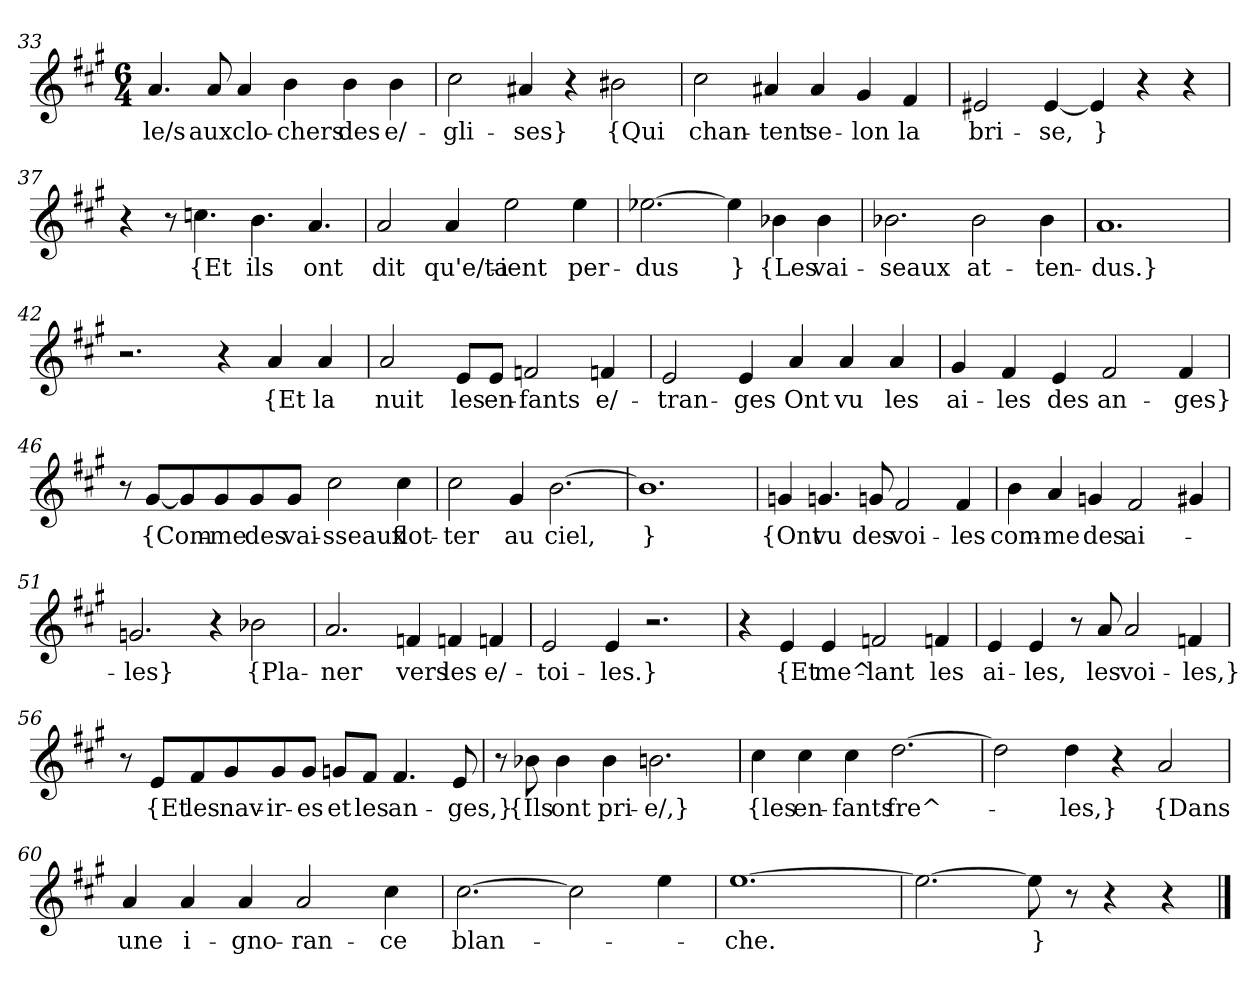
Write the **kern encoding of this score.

**kern	**text
*part1	*part1
*staff1	*staff1
*clefG2	*
*k[f#c#g#]	*
*M6/4	*
=33	=33
4.a	-le/s
8a	aux
4a	clo-
4b	-chers
4b	des
4b	e/-
=34	=34
2cc#	-gli-
4a#X	-ses}
4r	.
2b#X	{Qui
=35	=35
2cc#	chan-
4a#X	-tent
4a#	se-
4g#	-lon
4f#	la
=36	=36
2e#X	bri-
[4e#	-se,
4e#]	}
4r	.
4r	.
=37	=37
4r	.
8r	.
4.ccn	{Et
4.b	ils
4.a	ont
=38	=38
2a	dit
4a	qu'e/ta-
2ee	-ient
4ee	per-
=39	=39
[2.ee-X	-dus
4ee-]	}
4b-X	{Les
4b-	vai-
=40	=40
2.b-X	-seaux
2b-	at-
4b-	-ten-
=41	=41
1.a	-dus.}
=42	=42
2.r	.
4r	.
4a	{Et
4a	la
=43	=43
2a	nuit
8e/L	les
8e/J	en-
2fn	-fants
4fn	e/-
=44	=44
2e	-tran-
4e	-ges
4a	Ont
4a	vu
4a	les
=45	=45
4g#	ai-
4f#	-les
4e	des
2f#	an-
4f#	-ges}
=46	=46
8r	.
[8g#/L	{Com-
8g#/]	.
8g#/	-me
8g#/	des
8g#/J	vai-
2cc#	-sseaux
4cc#	flot-
=47	=47
2cc#	-ter
4g#	au
[2.b	ciel,
=48	=48
1.b]	}
=49	=49
4gn	{Ont
4.gn	vu
8gn	des
2f#	voi-
4f#	-les
=50	=50
4b	com-
4a	-me
4gn	des
2f#	ai-
4g#X	.
=51	=51
2.gn	-les}
4r	.
2b-X	{Pla-
=52	=52
2.a	-ner
4fn	vers
4fn	les
4fn	e/-
=53	=53
2e	-toi-
4e	-les.}
2.r	.
=54	=54
4r	.
4e	{Et
4e	me^-
2fn	-lant
4fn	les
=55	=55
4e	ai-
4e	-les,
8r	.
8a	les
2a	voi-
4fn	-les,}
=56	=56
8r	.
8e/L	{Et
8f#/	les
8g#/	nav-
8g#/	-ir-
8g#/J	-es
8gn/L	et
8f#/J	les
4.f#	an-
8e	-ges,}
=57	=57
8r	.
8b-X	{Ils
4b-	ont
4b-	pri-
2.bn	-e/,}
=58	=58
4cc#	{les
4cc#	en-
4cc#	-fants
[2.dd	fre^-
=59	=59
2dd]	.
4dd	-les,}
4r	.
2a	{Dans
=60	=60
4a	une
4a	i-
4a	-gno-
2a	-ran-
4cc#	-ce
=61	=61
[2.cc#	blan-
2cc#]	.
4ee	.
=62	=62
[1.ee	-che.
=63	=63
2.ee_	.
8ee]	}
8r	.
4r	.
4r	.
==	==
*-	*-
